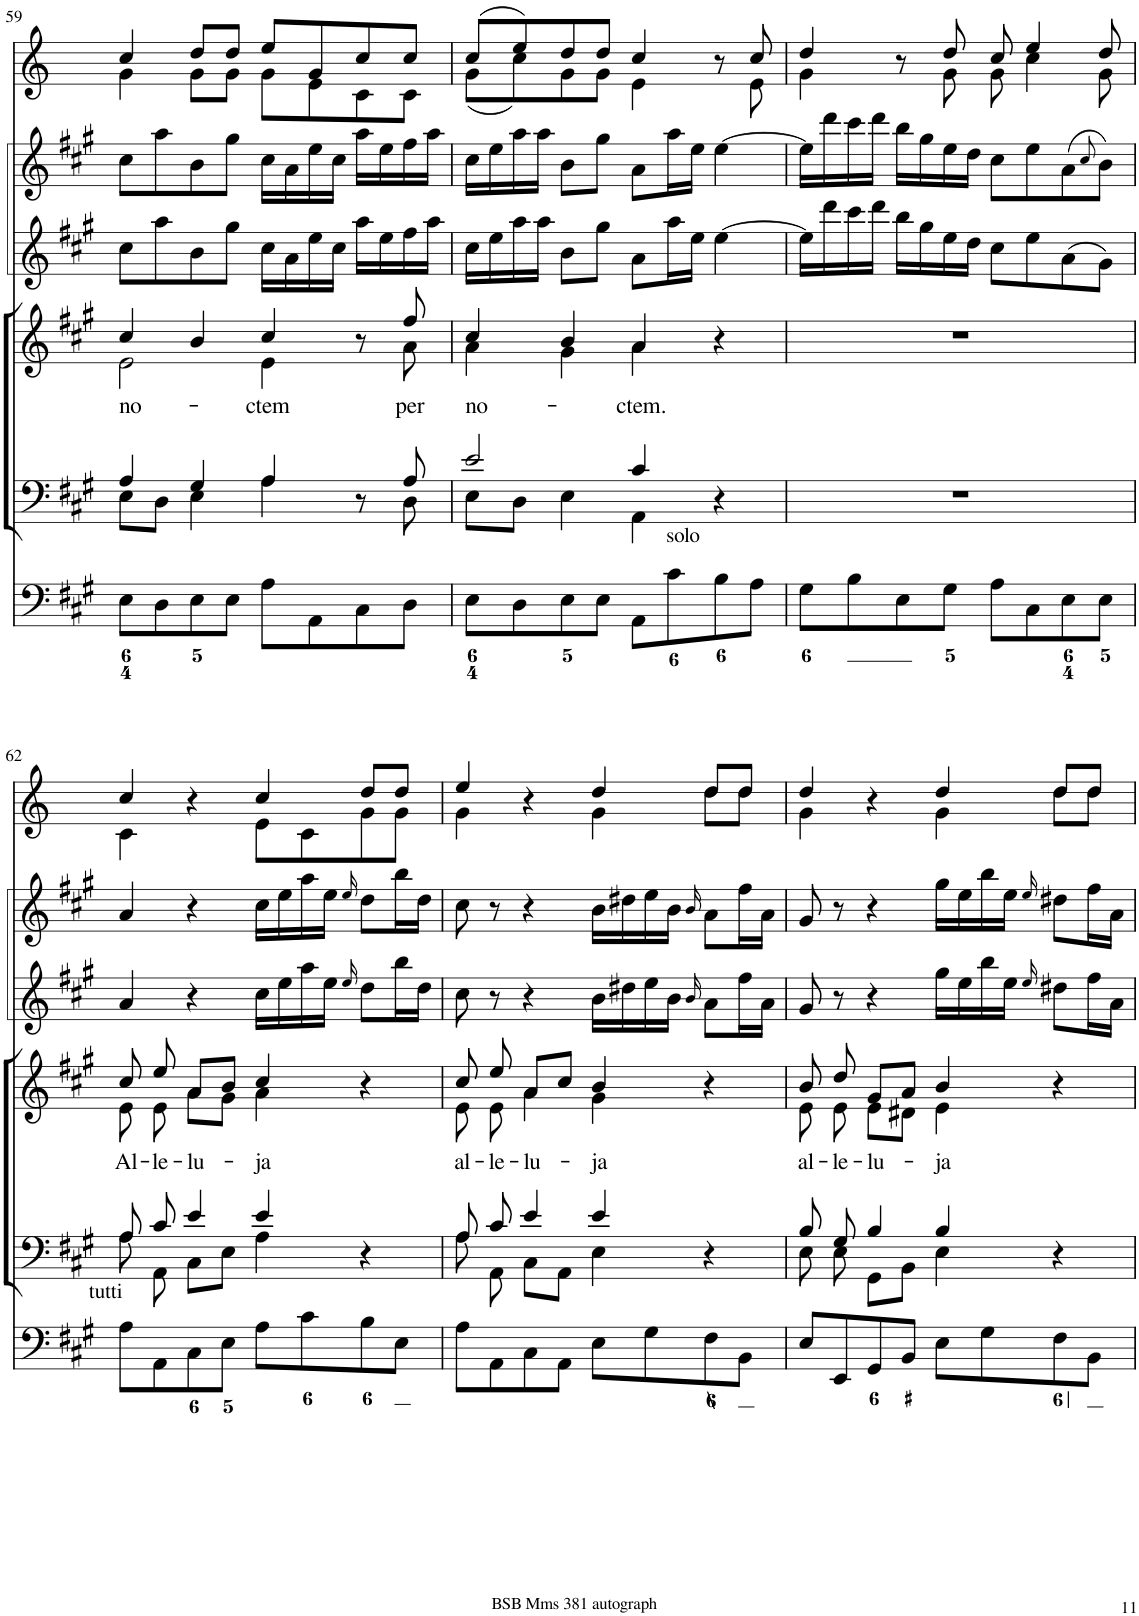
**kern	**kern	**kern	**text	**kern	**kern	**kern
*part6	*part5	*part4	*part4	*part3	*part2	*part1
*staff6	*staff5	*staff4	*staff4	*staff3	*staff2	*staff1
*I"Organ	*I"Voice	*I"Voice	*	*I"Violin	*I"Violini	*I"Corni in A
*	*	*	*	*I'Vln	*I'Vln	*
!!LO:PB:g=z
*clefF4	*clefF4	*clefG2	*	*clefG2	*clefG2	*clefG2
*	*	*	*	*	*	*Trd2c3
*k[f#c#g#]	*k[f#c#g#]	*k[f#c#g#]	*	*k[f#c#g#]	*k[f#c#g#]	*k[]
*M4/4	*M4/4	*M4/4	*	*M4/4	*M4/4	*M4/4
*met(c)	*met(c)	*met(c)	*	*met(c)	*met(c)	*met(c)
=59	=59	=59	=59	=59	=59	=59
*	*^	*	*	*	*	*
!	!	!	!	!LO:LY:b	!	!	!
*	*	*	*^	*	*	*	*^
8E\L	4A/	8E\L	4cc#/	2e\	no-	8cc#\L	8cc#\L	4cc/	4g\
8D\	.	8D\J	.	.	.	8aa\	8aa\	.	.
8E\	4G#/	4E\	4b/	.	.	8b\	8b\	8dd/L	8g\L
8E\J	.	.	.	.	.	8gg#\J	8gg#\J	8dd/J	8g\J
!	!	!	!	!	!LO:LY:b	!	!	!	!
8A\L	4A/	4A\	4cc#/	4e\	-ctem	16cc#\LL	16cc#\LL	8ee/L	8g\L
.	.	.	.	.	.	16a\	16a\	.	.
8AA\	.	.	.	.	.	16ee\	16ee\	8g/	8e\
.	.	.	.	.	.	16cc#\JJ	16cc#\JJ	.	.
8C#\	8r	8ryy	8r	8ryy	.	16aa\LL	16aa\LL	8cc/	8c\
.	.	.	.	.	.	16ee\	16ee\	.	.
!	!	!	!	!	!LO:LY:b	!	!	!	!
8D\J	8A/	8D\	8ff#/	8a\	per	16ff#\	16ff#\	8cc/J	8c\J
.	.	.	.	.	.	16aa\JJ	16aa\JJ	.	.
=60	=60	=60	=60	=60	=60	=60	=60	=60	=60
!	!	!	!	!	!LO:LY:b	!	!	!	!
8E\L	2e/	8E\L	4cc#/	4a\	no-	16cc#\LL	16cc#\LL	(8cc/L	(8g\L
.	.	.	.	.	.	16ee\	16ee\	.	.
8D\	.	8D\J	.	.	.	16aa\	16aa\	8ee/)	8cc\)
.	.	.	.	.	.	16aa\JJ	16aa\JJ	.	.
8E\	.	4E\	4b/	4g#\	.	8b\L	8b\L	8dd/	8g\
8E\J	.	.	.	.	.	8gg#\J	8gg#\J	8dd/J	8g\J
!	!	!	!	!	!LO:LY:b	!	!	!	!
8AA\L	4c#/	4AA\	4a/	4a\	-ctem.	8a\L	8a\L	4cc/	4e\
!LO:TX:a:t=solo	!	!	!	!	!	!	!	!	!
8c#\	.	.	.	.	.	16aa\L	16aa\L	.	.
.	.	.	.	.	.	16ee\JJ	16ee\JJ	.	.
8B\	4r	4ryy	4r	4ryy	.	[4ee\	[4ee\	8r	8ryy
8A\J	.	.	.	.	.	.	.	8cc/	8e\
*	*v	*v	*	*	*	*	*	*	*
*	*	*v	*v	*	*	*	*	*
=61	=61	=61	=61	=61	=61	=61	=61
8G#\L	1r	1r	.	16ee\LL]	16ee\LL]	4dd/	4g\
.	.	.	.	16ddd\	16ddd\	.	.
8B\	.	.	.	16ccc#\	16ccc#\	.	.
.	.	.	.	16ddd\JJ	16ddd\JJ	.	.
8E\	.	.	.	16bb\LL	16bb\LL	8r	8ryy
.	.	.	.	16gg#\	16gg#\	.	.
8G#\J	.	.	.	16ee\	16ee\	8dd/	8g\
.	.	.	.	16dd\JJ	16dd\JJ	.	.
8A\L	.	.	.	8cc#\L	8cc#\L	8cc/	8g\
8C#\	.	.	.	8ee\	8ee\	4ee/	4cc\
8E\	.	.	.	(8a\	(8a\	.	.
.	.	.	.	.	8qcc#/	.	.
8E\J	.	.	.	8g#\J)	8b\J)	8dd/	8g\
!!LO:LB:g=z	!!
=62	=62	=62	=62	=62	=62	=62	=62
*	*^	*	*	*	*	*	*
!LO:TX:a:t=tutti	!	!	!	!	!	!	!	!
!	!	!	!	!LO:LY:b	!	!	!	!
*	*	*	*^	*	*	*	*	*
8A\L	8A/	8A\	8cc#/	8e\	Al-	4a/	4a/	4cc/	4c\
!	!	!	!	!	!LO:LY:b	!	!	!	!
8AA\	8c#/	8AA\	8ee/	8e\	-le-	.	.	.	.
!	!	!	!	!	!LO:LY:b	!	!	!	!
8C#\	4e/	8C#\L	8a/L	8a\L	-lu-	4r	4r	4r	4ryy
8E\J	.	8E\J	8b/J	8g#\J	.	.	.	.	.
!	!	!	!	!	!LO:LY:b	!	!	!	!
8A\L	4e/	4A\	4cc#/	4a\	-ja	16cc#\LL	16cc#\LL	4cc/	8e\L
.	.	.	.	.	.	16ee\	16ee\	.	.
8c#\	.	.	.	.	.	16aa\	16aa\	.	8c\
.	.	.	.	.	.	16ee\JJ	16ee\JJ	.	.
.	.	.	.	.	.	16qee/	16qee/	.	.
8B\	4r	4ryy	4r	4ryy	.	8dd\L	8dd\L	8dd/L	8g\
8E\J	.	.	.	.	.	16bb\L	16bb\L	8dd/J	8g\J
.	.	.	.	.	.	16dd\JJ	16dd\JJ	.	.
=63	=63	=63	=63	=63	=63	=63	=63	=63	=63
!	!	!	!	!	!LO:LY:b	!	!	!	!
8A\L	8A/	8A\	8cc#/	8e\	al-	8cc#\	8cc#\	4ee/	4g\
!	!	!	!	!	!LO:LY:b	!	!	!	!
8AA\	8c#/	8AA\	8ee/	8e\	-le-	8r	8r	.	.
!	!	!	!	!	!LO:LY:b	!	!	!	!
8C#\	4e/	8C#\L	8a/L	4a\	-lu-	4r	4r	4r	4ryy
8AA\J	.	8AA\J	8cc#/J	.	.	.	.	.	.
!	!	!	!	!	!LO:LY:b	!	!	!	!
8E\L	4e/	4E\	4b/	4g#\	-ja	16b\LL	16b\LL	4dd/	4g\
.	.	.	.	.	.	16dd#X\	16dd#X\	.	.
8G#\	.	.	.	.	.	16ee\	16ee\	.	.
.	.	.	.	.	.	16b\JJ	16b\JJ	.	.
.	.	.	.	.	.	16qb/	16qb/	.	.
8F#\	4r	4ryy	4r	4ryy	.	8a\L	8a\L	8dd/L	8dd\L
8BB\J	.	.	.	.	.	16ff#\L	16ff#\L	8dd/J	8dd\J
.	.	.	.	.	.	16a\JJ	16a\JJ	.	.
=64	=64	=64	=64	=64	=64	=64	=64	=64	=64
!	!	!	!	!	!LO:LY:b	!	!	!	!
8E/L	8B/	8E\	8b/	8e\	al-	8g#/	8g#/	4dd/	4g\
!	!	!	!	!	!LO:LY:b	!	!	!	!
8EE/	8G#/	8E\	8dd/	8e\	-le-	8r	8r	.	.
!	!	!	!	!	!LO:LY:b	!	!	!	!
8GG#/	4B/	8GG#\L	8g#/L	8e\L	-lu-	4r	4r	4r	4ryy
8BB/J	.	8BB\J	8a/J	8d#X\J	.	.	.	.	.
!	!	!	!	!	!LO:LY:b	!	!	!	!
8E\L	4B/	4E\	4b/	4e\	-ja	16gg#\LL	16gg#\LL	4dd/	4g\
.	.	.	.	.	.	16ee\	16ee\	.	.
8G#\	.	.	.	.	.	16bb\	16bb\	.	.
.	.	.	.	.	.	16ee\JJ	16ee\JJ	.	.
.	.	.	.	.	.	16qee/	16qee/	.	.
8F#\	4r	4ryy	4r	4ryy	.	8dd#X\L	8dd#X\L	8dd/L	8dd\L
8BB\J	.	.	.	.	.	16ff#\L	16ff#\L	8dd/J	8dd\J
.	.	.	.	.	.	16a\JJ	16a\JJ	.	.
*	*v	*v	*	*	*	*	*	*v	*v
*	*	*v	*v	*	*	*	*
=	=	=	=	=	=	=
*-	*-	*-	*-	*-	*-	*-
